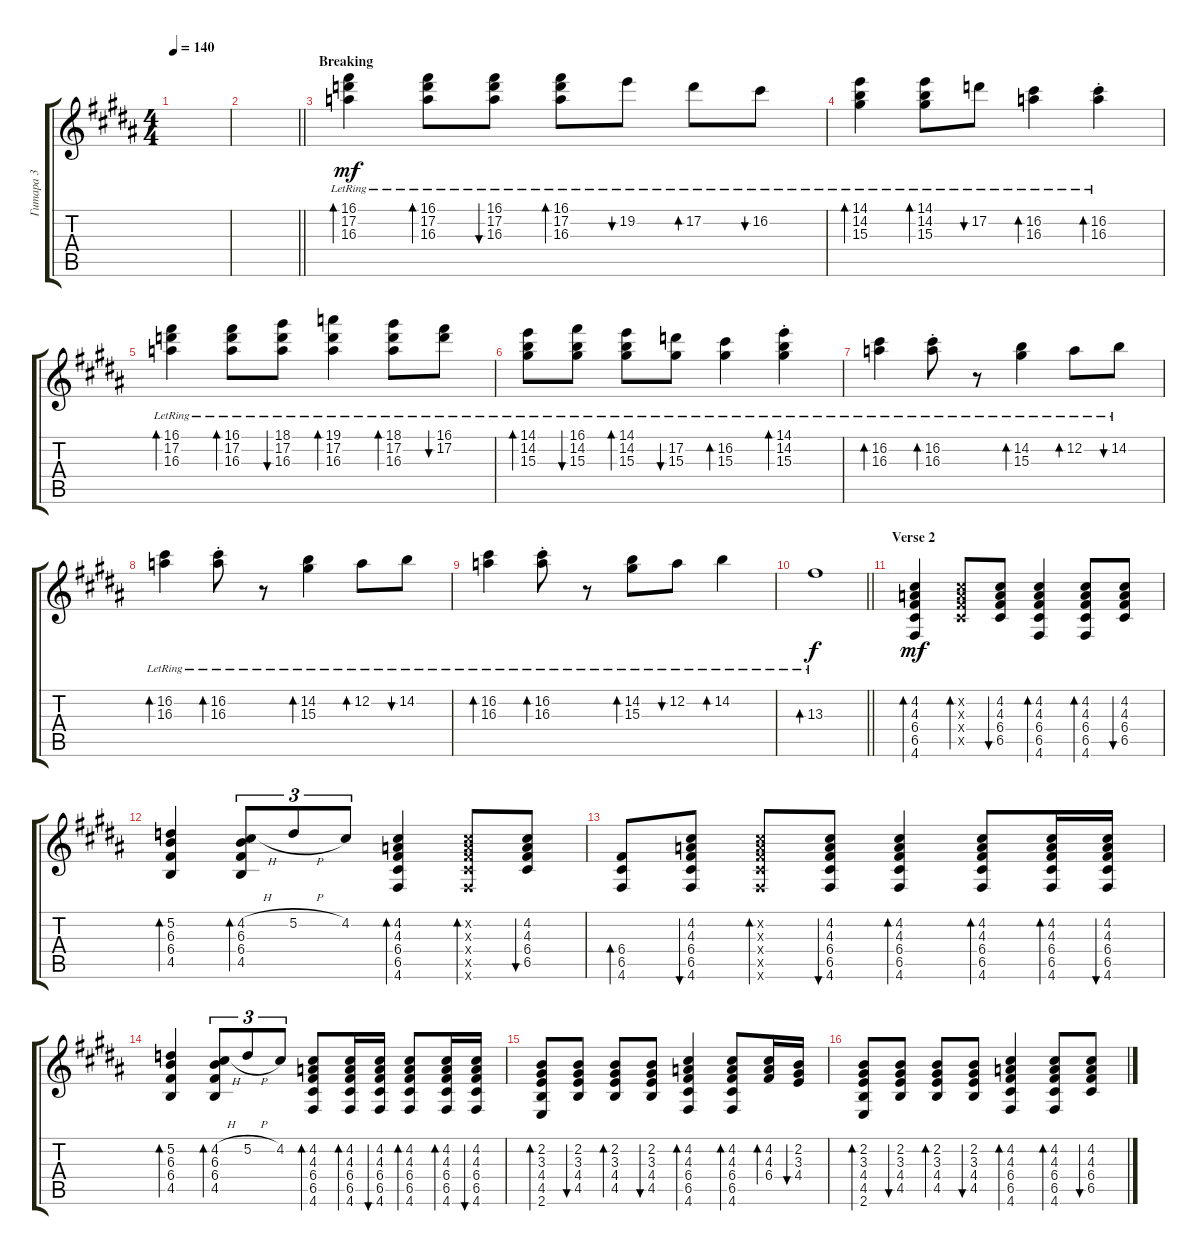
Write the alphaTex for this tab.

\track ("Гитара 3" "Гитара 3") {instrument acousticguitarsteel}
\staff {score tabs}
\tuning (D4 A3 F3 C3 G2 D2) {hide}
\ts (4 4)
\tempo 140
\clef g2
\ks g#minor
|
\barLineRight lightlight
|
\section ("" "Breaking")
(16.1{lr} 17.2{lr} 16.3{lr}).4{bd 120 dy mf} (16.1{lr} 17.2{lr} 16.3{lr}).8{bd 120} (16.1{lr} 17.2{lr} 16.3{lr}).8{bu 120} (16.1{lr} 17.2{lr} 16.3{lr}).8{bd 120} 19.2{lr}.8{bu 60} 17.2{lr}.8{bd 60} 16.2{lr}.8{bu 60} |
(14.1{lr} 14.2{lr} 15.3{lr}).4{bd 120} (14.1{lr} 14.2{lr} 15.3{lr}).8{bd 120} 17.2{lr}.8{bu 60} (16.2{lr} 16.3{lr}).4{bd 120} (16.2{st lr} 16.3{st lr}).4{bd 120} |
(16.1{lr} 17.2{lr} 16.3{lr}).4{bd 120} (16.1{lr} 17.2{lr} 16.3{lr}).8{bd 120} (18.1{lr} 17.2{lr} 16.3{lr}).8{bu 60} (19.1{lr} 17.2{lr} 16.3{lr}).4{bd 120} (18.1{lr} 17.2{lr} 16.3{lr}).8{bd 60} (16.1{lr} 17.2{lr}).8{bu 60} |
(14.1{lr} 14.2{lr} 15.3{lr}).8{bd 120} (16.1{lr} 14.2{lr} 15.3{lr}).8{bu 60} (14.1{lr} 14.2{lr} 15.3{lr}).8{bd 120} (17.2{lr} 15.3{lr}).8{bu 60} (16.2{lr} 15.3{lr}).4{bd 120} (14.1{st lr} 14.2{st lr} 15.3{st lr}).4{bd 120} |
(16.2{lr} 16.3{lr}).4{bd 120} (16.2{st lr} 16.3{lr}).8{bd 60} r.8 (14.2{lr} 15.3{lr}).4{bd 120} 12.2{lr}.8{bd 60} 14.2{lr}.8{bu 60} |
(16.2{lr} 16.3{lr}).4{bd 120} (16.2{st lr} 16.3{lr}).8{bd 60} r.8 (14.2{lr} 15.3{lr}).4{bd 120} 12.2{lr}.8{bd 60} 14.2{lr}.8{bu 60} |
(16.2{lr} 16.3{lr}).4{bd 120} (16.2{st lr} 16.3{lr}).8{bd 60} r.8 (14.2{lr} 15.3{lr}).8{bd 60} 12.2{lr}.8{bu 60} 14.2{lr}.4{bd 60} |
\barLineRight lightlight
13.3{lr}.1{bd 60 dy f} |
\section ("" "Verse 2")
(4.2 4.3 6.4 6.5 4.6).4{bd 60 dy mf} (4.2{x} 4.3{x} 6.4{x} 6.5{x}).8{bd 60} (4.2 4.3 6.4 6.5).8{bu 60} (4.2 4.3 6.4 6.5 4.6).4{bd 60} (4.2 4.3 6.4 6.5 4.6).8{bd 60} (4.2 4.3 6.4 6.5).8{bu 60} |
(5.2 6.3 6.4 4.5).4{bd 60} (4.2{h} 6.3 6.4 4.5).8{tu (3 2) bd 60} 5.2{h}.8{tu (3 2)} 4.2.8{tu (3 2)} (4.2 4.3 6.4 6.5 4.6).4{bd 60} (4.2{x} 4.3{x} 6.4{x} 6.5{x} 4.6{x}).8{bd 60} (4.2 4.3 6.4 6.5).8{bu 60} |
(6.4 6.5 4.6).8{bd 60} (4.2 4.3 6.4 6.5 4.6).8{bu 60} (4.2{x} 4.3{x} 6.4{x} 6.5{x} 4.6{x}).8{bd 60} (4.2 4.3 6.4 6.5 4.6).8{bu 60} (4.2 4.3 6.4 6.5 4.6).4{bd 60} (4.2 4.3 6.4 6.5 4.6).8{bd 60} (4.2 4.3 6.4 6.5 4.6).16{bd 60} (4.2 4.3 6.4 6.5 4.6).16{bu 60} |
(5.2 6.3 6.4 4.5).4{bd 60} (4.2{h} 6.3 6.4 4.5).8{tu (3 2) bd 60} 5.2{h}.8{tu (3 2)} 4.2.8{tu (3 2)} (4.2 4.3 6.4 6.5 4.6).8{bd 60} (4.2 4.3 6.4 6.5 4.6).16{bd 60} (4.2 4.3 6.4 6.5 4.6).16{bu 60} (4.2 4.3 6.4 6.5 4.6).8{bd 60} (4.2 4.3 6.4 6.5 4.6).16{bd 60} (4.2 4.3 6.4 6.5 4.6).16{bu 60} |
(2.2 3.3 4.4 4.5 2.6).8{bd 60} (2.2 3.3 4.4 4.5).8{bu 60} (2.2 3.3 4.4 4.5).8{bd 60} (2.2 3.3 4.4 4.5).8{bu 60} (4.2 4.3 6.4 6.5 4.6).4{bd 60} (4.2 4.3 6.4 6.5 4.6).8{bd 60} (4.2 4.3 6.4).16{bd 60} (2.2 3.3 4.4).16{bu 60} |
(2.2 3.3 4.4 4.5 2.6).8{bd 60} (2.2 3.3 4.4 4.5).8{bu 60} (2.2 3.3 4.4 4.5).8{bd 60} (2.2 3.3 4.4 4.5).8{bu 60} (4.2 4.3 6.4 6.5 4.6).4{bd 60} (4.2 4.3 6.4 6.5 4.6).8{bd 60} (4.2 4.3 6.4 6.5).8{bu 60}
